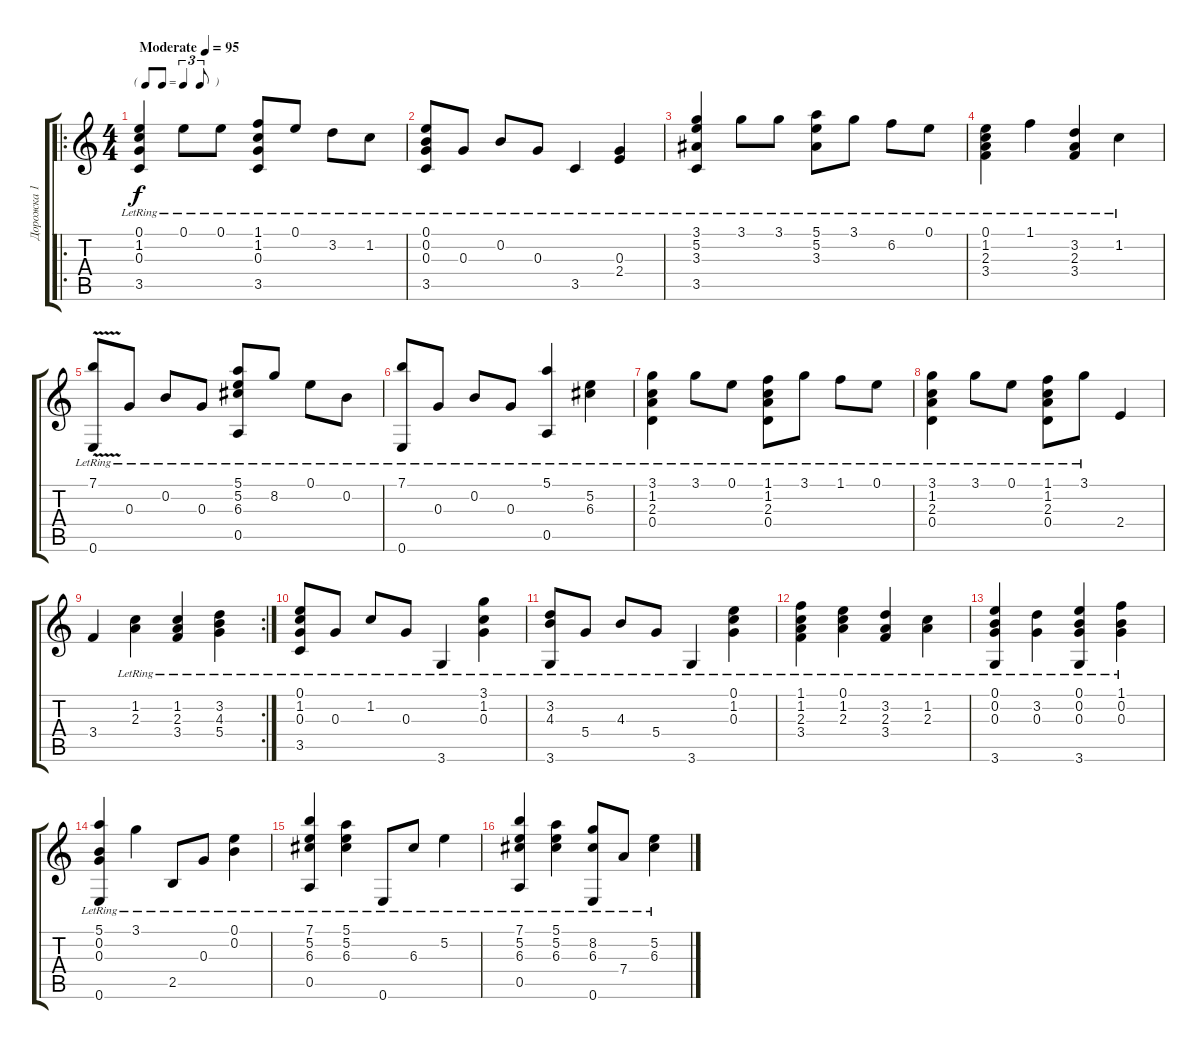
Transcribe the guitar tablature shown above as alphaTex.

\track ("Дорожка 1" "Дорожка 1") {instrument acousticguitarsteel}
\staff {score tabs}
\tuning (E4 B3 G3 D3 A2 E2) {hide}
\ro
\ts (4 4)
\tf triplet8th
\tempo (95 "Moderate")
\clef g2
\ks c
(0.1{lr} 1.2{lr} 0.3{lr} 3.5{lr}).4{dy f instrument acousticguitarsteel} 0.1{lr}.8 0.1{lr}.8 (1.1{lr} 1.2{lr} 0.3{lr} 3.5{lr}).8 0.1{lr}.8 3.2{lr}.8 1.2{lr}.8 |
(0.1{lr} 0.2{lr} 0.3{lr} 3.5{lr}).8 0.3{lr}.8 0.2{lr}.8 0.3{lr}.8 3.5{lr}.4 (0.3{lr} 2.4{lr}).4 |
(3.1{lr} 5.2{lr} 3.3{lr} 3.5{lr}).4 3.1{lr}.8 3.1{lr}.8 (5.1{lr} 5.2{lr} 3.3{lr}).8 3.1{lr}.8 6.2{lr}.8 0.1{lr}.8 |
(0.1{lr} 1.2{lr} 2.3{lr} 3.4{lr}).4 1.1{lr}.4 (3.2{lr} 2.3{lr} 3.4{lr}).4 1.2{lr}.4 |
(7.1{v lr} 0.6{lr}).8 0.3{lr}.8 0.2{lr}.8 0.3{lr}.8 (5.1{lr} 5.2{lr} 6.3{lr} 0.5{lr}).8 8.2{lr}.8 0.1{lr}.8 0.2{lr}.8 |
(7.1{lr} 0.6{lr}).8 0.3{lr}.8 0.2{lr}.8 0.3{lr}.8 (5.1{lr} 0.5{lr}).4 (5.2{lr} 6.3).4 |
(3.1{lr} 1.2{lr} 2.3{lr} 0.4{lr}).4 3.1{lr}.8 0.1{lr}.8 (1.1{lr} 1.2{lr} 2.3{lr} 0.4{lr}).8 3.1{lr}.8 1.1{lr}.8 0.1{lr}.8 |
(3.1{lr} 1.2{lr} 2.3{lr} 0.4{lr}).4 3.1{lr}.8 0.1{lr}.8 (1.1{lr} 1.2{lr} 2.3{lr} 0.4{lr}).8 3.1{lr}.8 2.4.4 |
\rc 2
3.4.4 (1.2{lr} 2.3{lr}).4 (1.2{lr} 2.3{lr} 3.4{lr}).4 (3.2{lr} 4.3{lr} 5.4{lr}).4 |
(0.1{lr} 1.2{lr} 0.3{lr} 3.5{lr}).8 0.3{lr}.8 1.2{lr}.8 0.3{lr}.8 3.6{lr}.4 (3.1{lr} 1.2{lr} 0.3{lr}).4 |
(3.2{lr} 4.3{lr} 3.6{lr}).8 5.4{lr}.8 4.3{lr}.8 5.4{lr}.8 3.6{lr}.4 (0.1{lr} 1.2{lr} 0.3{lr}).4 |
(1.1{lr} 1.2{lr} 2.3{lr} 3.4{lr}).4 (0.1{lr} 1.2{lr} 2.3{lr}).4 (3.2{lr} 2.3{lr} 3.4{lr}).4 (1.2{lr} 2.3{lr}).4 |
(0.1{lr} 0.2{lr} 0.3{lr} 3.6{lr}).4 (3.2{lr} 0.3{lr}).4 (0.1{lr} 0.2{lr} 0.3{lr} 3.6{lr}).4 (1.1{lr} 0.2{lr} 0.3{lr}).4 |
(5.1{lr} 0.2{lr} 0.3{lr} 0.6{lr}).4 3.1{lr}.4 2.5{lr}.8 0.3{lr}.8 (0.1{lr} 0.2{lr}).4 |
(7.1{lr} 5.2{lr} 6.3{lr} 0.5{lr}).4 (5.1{lr} 5.2{lr} 6.3{lr}).4 0.6{lr}.8 6.3{lr}.8 5.2{lr}.4 |
(7.1{lr} 5.2{lr} 6.3{lr} 0.5{lr}).4 (5.1{lr} 5.2{lr} 6.3{lr}).4 (8.2 6.3 0.6{lr}).8 7.4{lr}.8 (5.2{lr} 6.3).4
